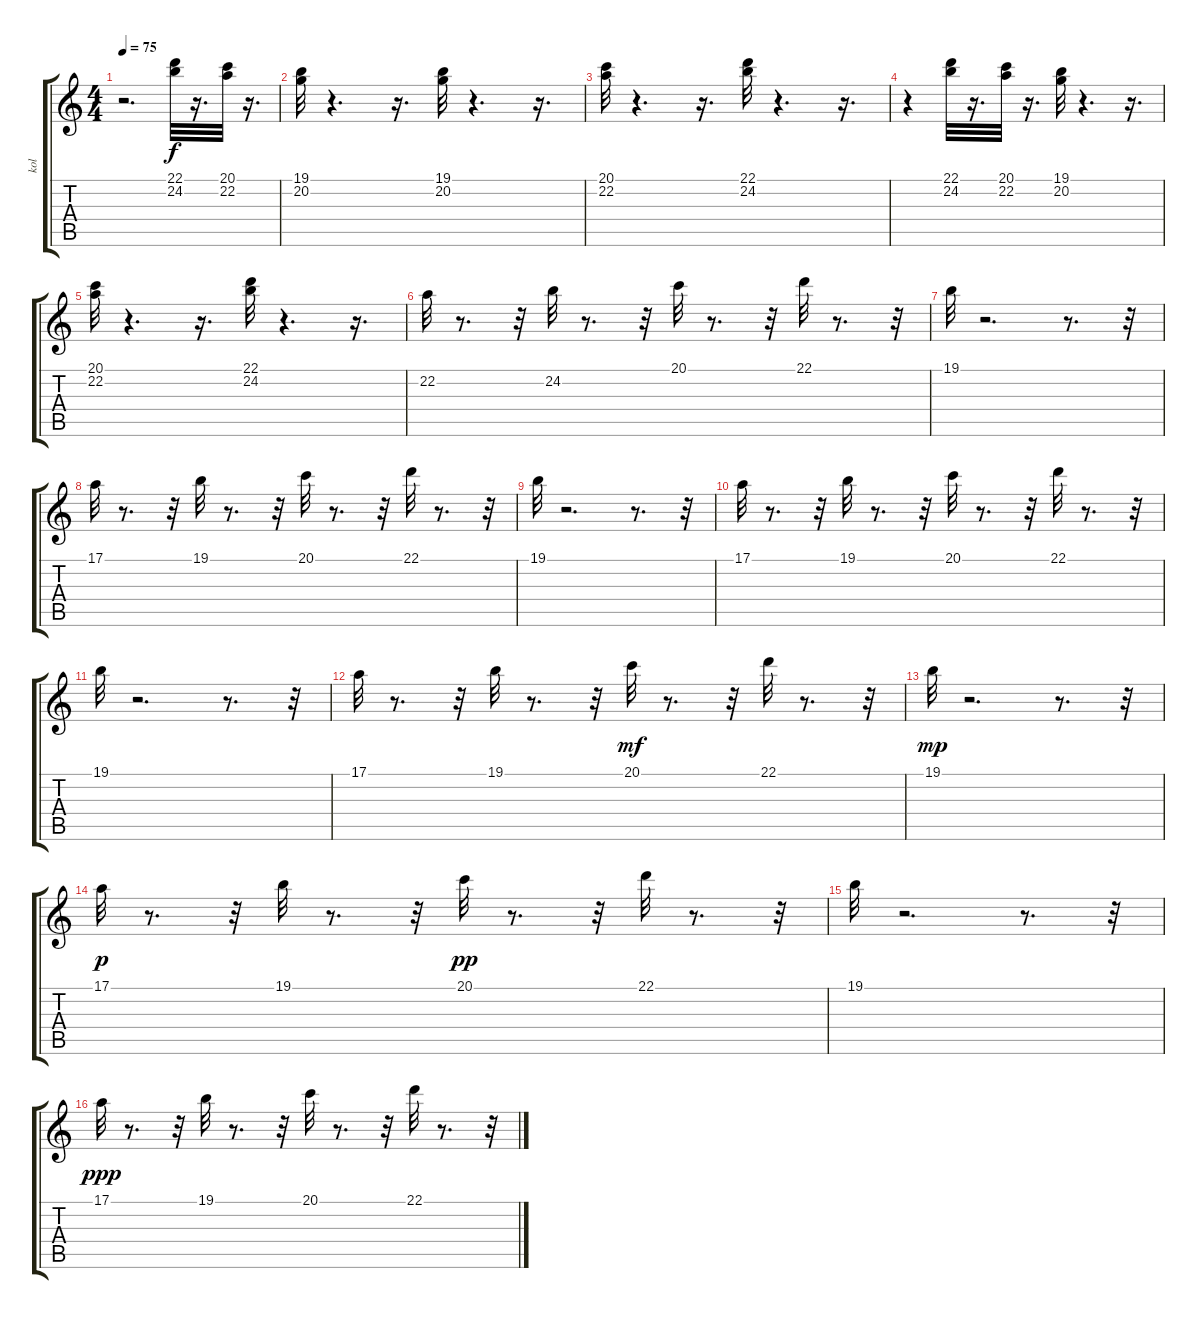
\track ("kol" "kol") {instrument musicbox}
\staff {score tabs}
\tuning (E4 B3 G3 D3 A2 E2) {hide}
\ts (4 4)
\tempo 75
\clef g2
\ks c
r.2{d dy f} (22.1 24.2).32 r.16{d} (20.1 22.2).32 r.16{d} |
(19.1 20.2).32 r.4{d} r.16{d} (19.1 20.2).32 r.4{d} r.16{d} |
(20.1 22.2).32 r.4{d} r.16{d} (22.1 24.2).32 r.4{d} r.16{d} |
r.4 (22.1 24.2).32 r.16{d} (20.1 22.2).32 r.16{d} (19.1 20.2).32 r.4{d} r.16{d} |
(20.1 22.2).32 r.4{d} r.16{d} (22.1 24.2).32 r.4{d} r.16{d} |
22.2.32 r.8{d} r.32 24.2.32 r.8{d} r.32 20.1.32 r.8{d} r.32 22.1.32 r.8{d} r.32 |
19.1.32 r.2{d} r.8{d} r.32 |
17.1.32 r.8{d} r.32 19.1.32 r.8{d} r.32 20.1.32 r.8{d} r.32 22.1.32 r.8{d} r.32 |
19.1.32 r.2{d} r.8{d} r.32 |
17.1.32 r.8{d} r.32 19.1.32 r.8{d} r.32 20.1.32 r.8{d} r.32 22.1.32 r.8{d} r.32 |
19.1.32 r.2{d} r.8{d} r.32 |
17.1.32 r.8{d} r.32 19.1.32 r.8{d} r.32 20.1.32{dy mf} r.8{d} r.32 22.1.32 r.8{d} r.32 |
19.1.32{dy mp} r.2{d} r.8{d} r.32 |
17.1.32{dy p} r.8{d} r.32 19.1.32 r.8{d} r.32 20.1.32{dy pp} r.8{d} r.32 22.1.32 r.8{d} r.32 |
19.1.32 r.2{d} r.8{d} r.32 |
17.1.32{dy ppp} r.8{d} r.32 19.1.32 r.8{d} r.32 20.1.32 r.8{d} r.32 22.1.32 r.8{d} r.32
